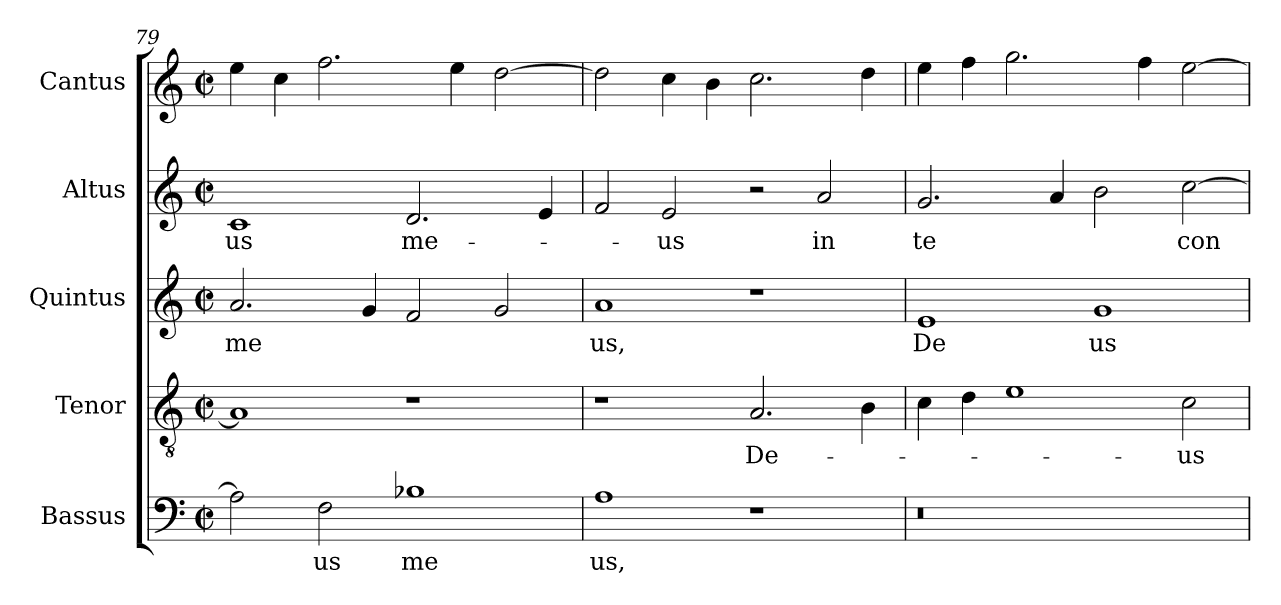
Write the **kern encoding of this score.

**kern	**text	**kern	**text	**kern	**text	**kern	**text	**kern
*part5	*part5	*part4	*part4	*part3	*part3	*part2	*part2	*part1
*staff5	*staff5	*staff4	*staff4	*staff3	*staff3	*staff2	*staff2	*staff1
*I"Bassus	*	*I"Tenor	*	*I"Quintus	*	*I"Altus	*	*I"Cantus
*clefF4	*	*clefGv2	*	*clefG2	*	*clefG2	*	*clefG2
*	*	*	*	*	*	*k[]	*	*
*	*	*	*	*	*	*C:	*	*
*M2/2	*	*M2/2	*	*M2/2	*	*M2/2	*	*M2/2
*met(c|)	*	*met(c|)	*	*met(c|)	*	*met(c|)	*	*met(c|)
=79	=79	=79	=79	=79	=79	=79	=79	=79
!	!	!	!	!	!LO:LY:b	!	!LO:LY:b:cj	!
2A\]	.	1A]	.	2.a/	me	1c	-us	4ee\
.	.	.	.	.	.	.	.	4cc\
!	!LO:LY:b:cj	!	!	!	!	!	!	!
2F\	us	.	.	.	.	.	.	2.ff\
.	.	.	.	4g/	.	.	.	.
!	!LO:LY:b:cj	!	!	!	!	!	!LO:LY:b	!
1B-	me	1r	.	2f/	.	2.d/	me-	.
.	.	.	.	.	.	.	.	4ee\
.	.	.	.	2g/	.	.	.	[>2dd\
.	.	.	.	.	.	4e/	.	.
=80	=80	=80	=80	=80	=80	=80	=80	=80
!	!LO:LY:b:cj	!	!	!	!LO:LY:b:cj	!	!	!
1A	us,	1r	.	1a	us,	2f/	.	2dd\]
!	!	!	!	!	!	!	!LO:LY:b:cj	!
.	.	.	.	.	.	2e/	-us	4cc\
.	.	.	.	.	.	.	.	4b\
!	!	!	!LO:LY:b	!	!	!	!	!
1r	.	2.A/	De-	1r	.	2r	.	2.cc\
!	!	!	!	!	!	!	!LO:LY:b:cj	!
.	.	.	.	.	.	2a/	in	.
.	.	4B\	.	.	.	.	.	4dd\
=81	=81	=81	=81	=81	=81	=81	=81	=81
!	!	!	!	!	!LO:LY:b:cj	!	!LO:LY:b:cj	!
0r	.	4c\	.	1e	De	2.g/	te	4ee\
.	.	4d\	.	.	.	.	.	4ff\
.	.	1e	.	.	.	.	.	2.gg\
.	.	.	.	.	.	4a/	.	.
!	!	!	!	!	!LO:LY:b:cj	!	!	!
.	.	.	.	1g	us	2b\	.	.
.	.	.	.	.	.	.	.	4ff\
!	!	!	!LO:LY:b:cj	!	!	!	!LO:LY:b	!
.	.	2c\	-us	.	.	[>2cc\	con-	[>2ee\
=	=	=	=	=	=	=	=	=
*-	*-	*-	*-	*-	*-	*-	*-	*-
